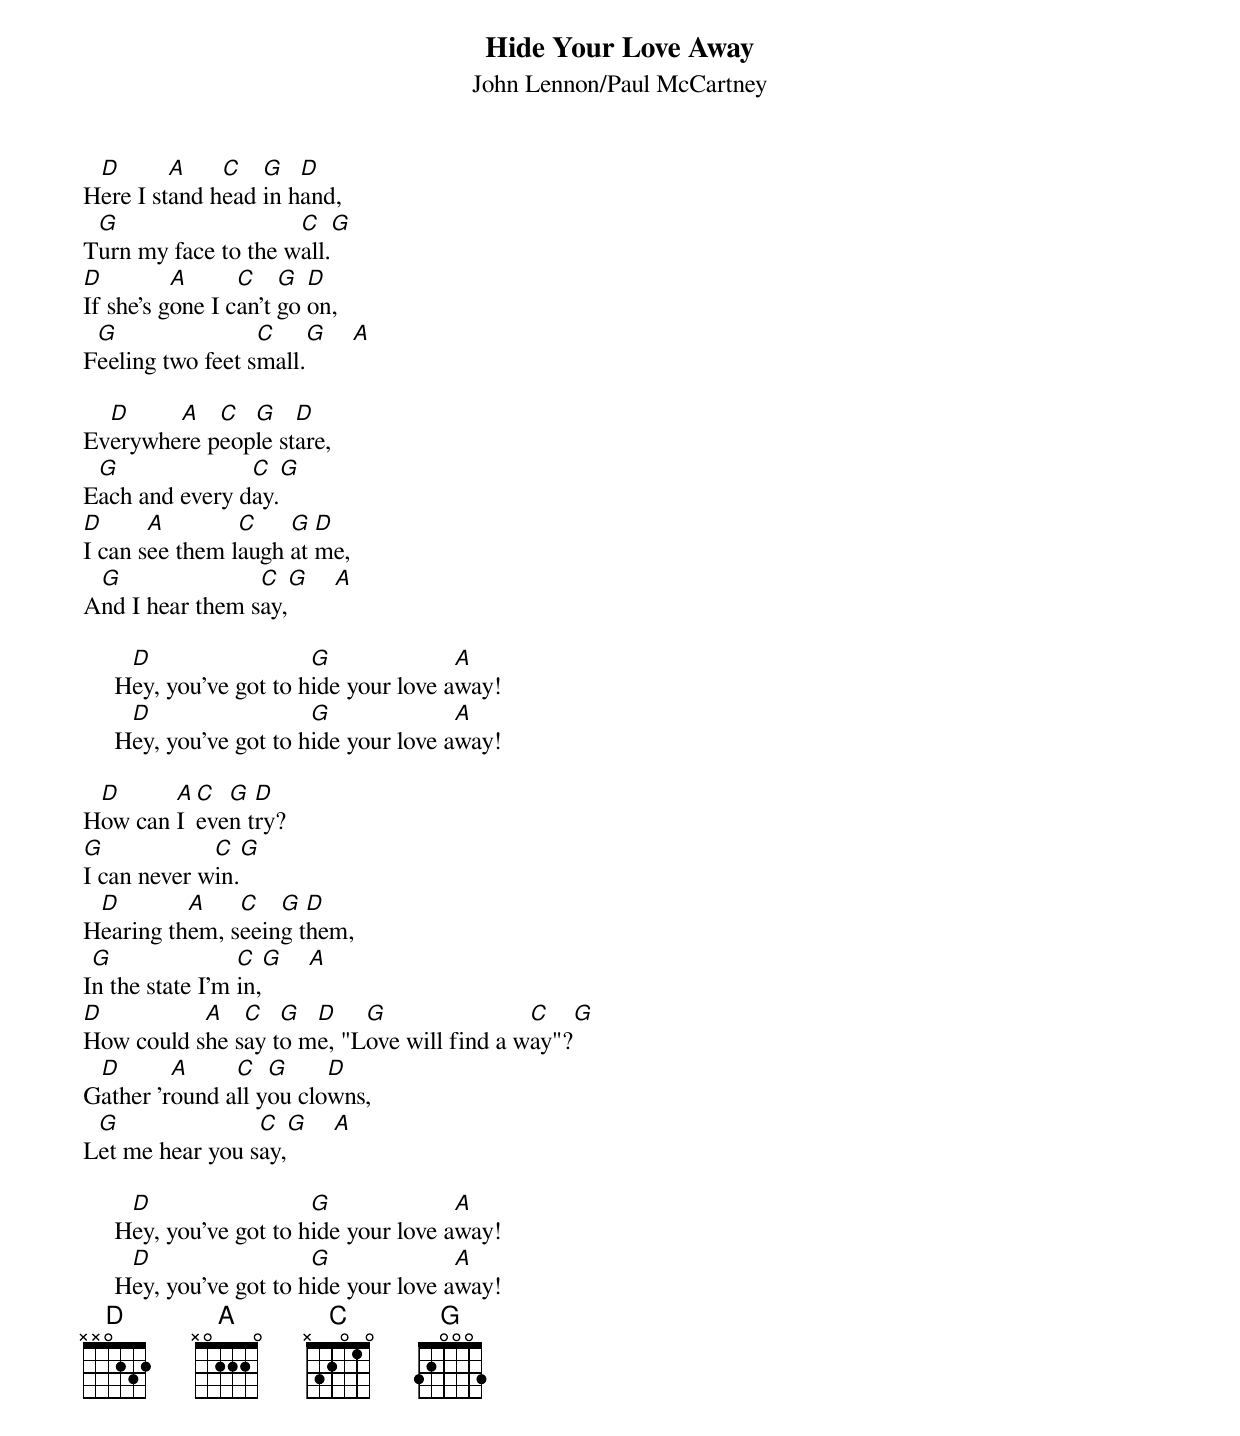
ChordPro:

{title:Hide Your Love Away}
{st:John Lennon/Paul McCartney}
H[D]ere I st[A]and h[C]ead [G]in h[D]and,
T[G]urn my face to the w[C]all.[G]
[D]If she's g[A]one I c[C]an't [G]go [D]on,
F[G]eeling two feet s[C]mall.[G]    [A]

Ev[D]erywhe[A]re p[C]eop[G]le st[D]are,
E[G]ach and every d[C]ay.[G]
[D]I can s[A]ee them l[C]augh [G]at [D]me,
A[G]nd I hear them s[C]ay,[G]    [A]

     H[D]ey, you've got to h[G]ide your love a[A]way!
     H[D]ey, you've got to h[G]ide your love a[A]way!

H[D]ow can [A]I [C]eve[G]n t[D]ry?
[G]I can never w[C]in.[G]
H[D]earing th[A]em, s[C]eein[G]g t[D]hem,
I[G]n the state I'm [C]in,[G]    [A]
[D]How could s[A]he s[C]ay t[G]o m[D]e, "L[G]ove will find a w[C]ay"?[G]
G[D]ather 'r[A]ound a[C]ll y[G]ou clo[D]wns,
L[G]et me hear you s[C]ay,[G]    [A]

     H[D]ey, you've got to h[G]ide your love a[A]way!
     H[D]ey, you've got to h[G]ide your love a[A]way!
